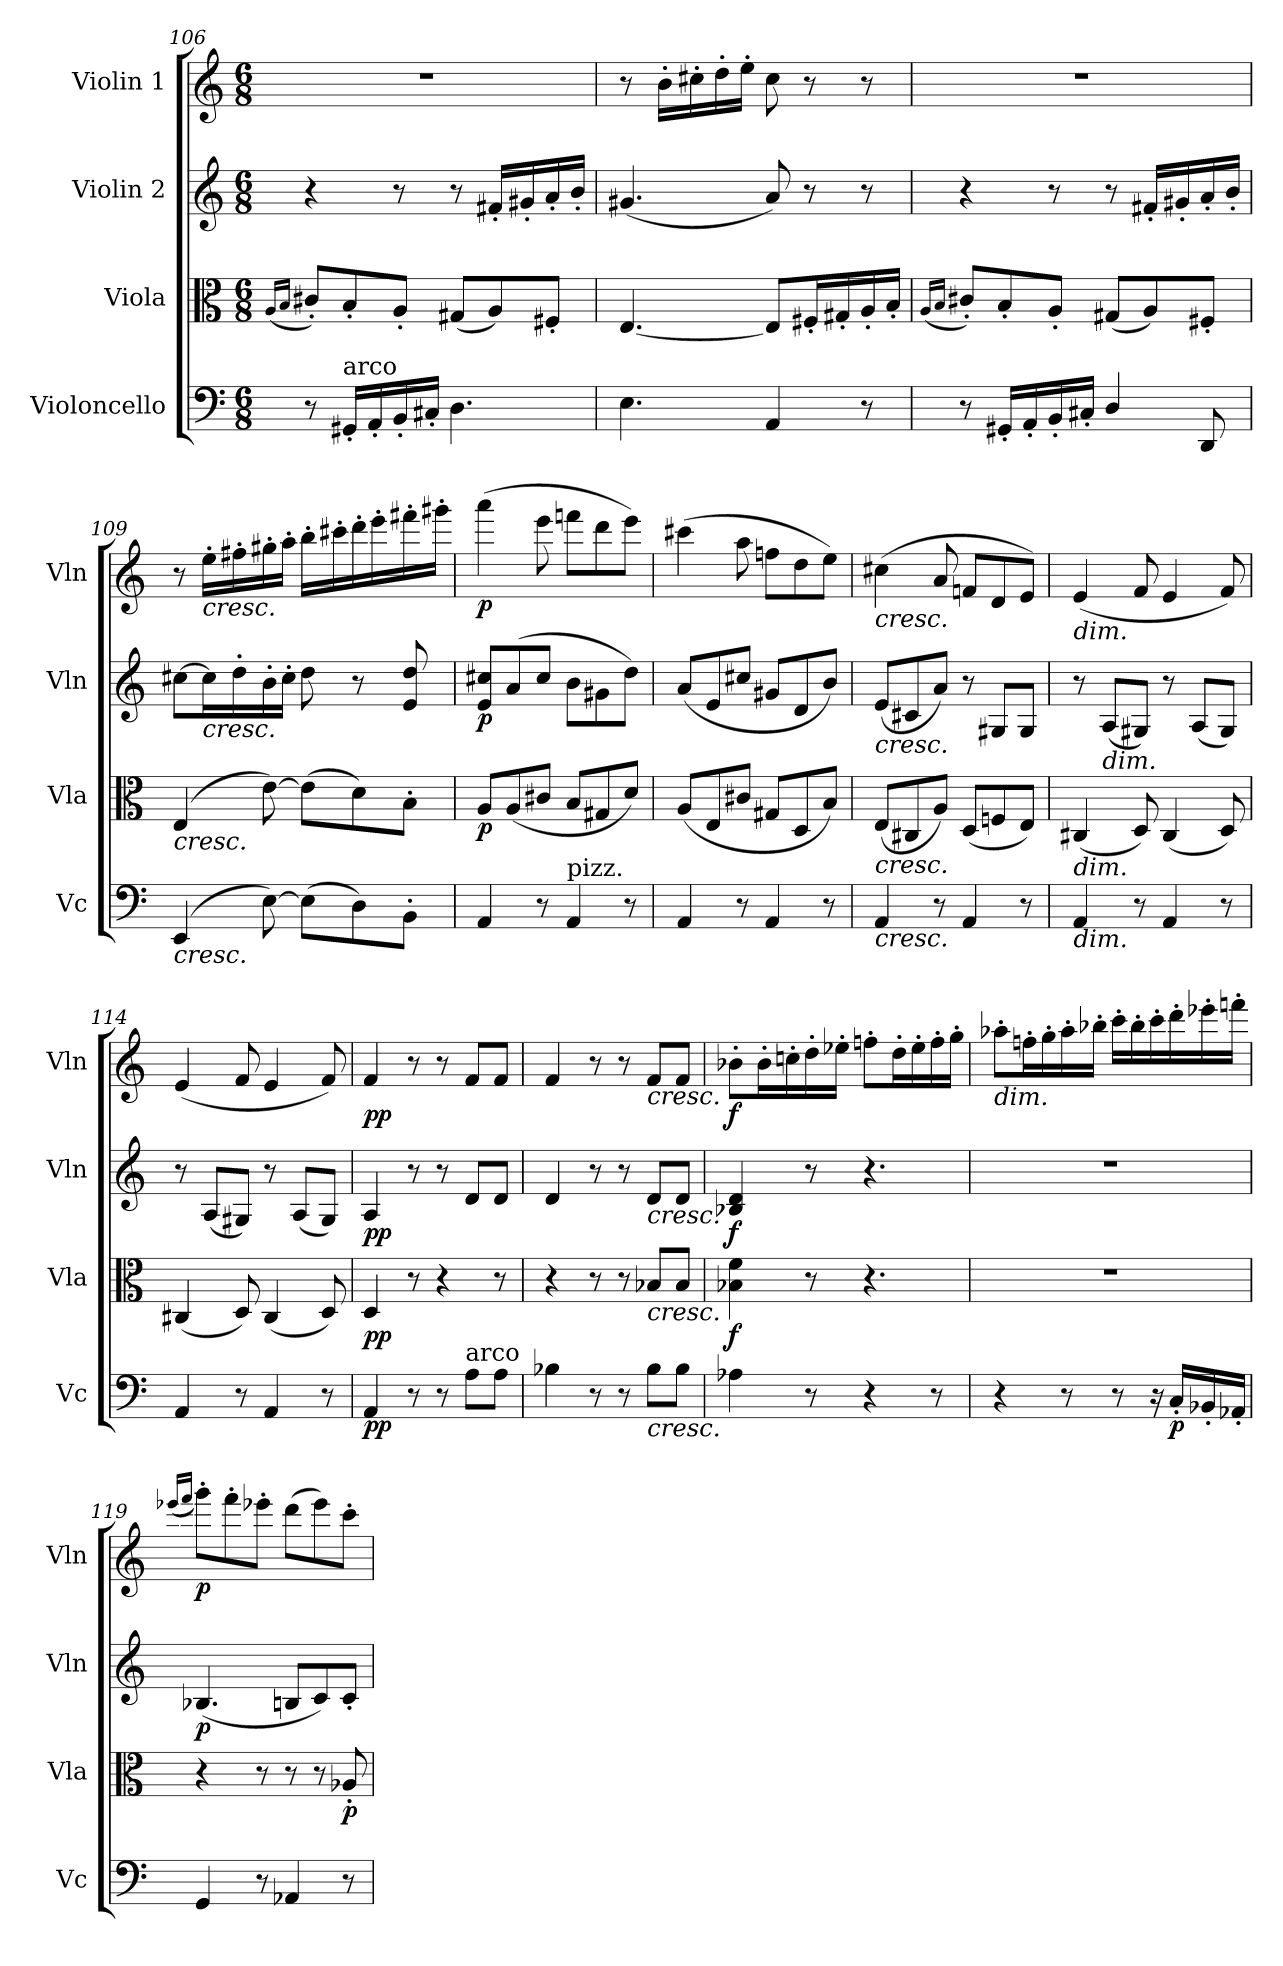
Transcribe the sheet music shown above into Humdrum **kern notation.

**kern	**dynam	**kern	**dynam	**kern	**dynam	**kern	**dynam
*part4	*part4	*part3	*part3	*part2	*part2	*part1	*part1
*staff4	*staff4	*staff3	*staff3	*staff2	*staff2	*staff1	*staff1
*I"Violoncello	*	*I"Viola	*	*I"Violin 2	*	*I"Violin 1	*
*I'Vc	*	*I'Vla	*	*I'Vln	*	*I'Vln	*
!!LO:PB:g=z
*clefF4	*	*clefC3	*	*clefG2	*	*clefG2	*
*k[]	*	*k[]	*	*k[]	*	*k[]	*
*M6/8	*	*M6/8	*	*M6/8	*	*M6/8	*
=106	=106	=106	=106	=106	=106	=106	=106
.	.	(<16qA/LL	.	.	.	.	.
.	.	16qB/JJ	.	.	.	.	.
8r	.	8c#X'/L)	.	4r	.	2.r	.
!LO:TX:a:t=arco	!	!	!	!	!	!	!
16GG#X'/LL	.	8B'/	.	.	.	.	.
16AA'/	.	.	.	.	.	.	.
16BB'/	.	8A'/J	.	8r	.	.	.
16C#X'/JJ	.	.	.	.	.	.	.
4.D\	.	(<8G#X/L	.	8r	.	.	.
.	.	8A/)	.	16f#X'/LL	.	.	.
.	.	.	.	16g#X'/	.	.	.
.	.	8F#X'/J	.	16a'/	.	.	.
.	.	.	.	16b'/JJ	.	.	.
!!LO:PB:g=z
=107	=107	=107	=107	=107	=107	=107	=107
4.E\	.	[<4.E/	.	(4.g#X/	.	8r	.
.	.	.	.	.	.	16b'\LL	.
.	.	.	.	.	.	16cc#X'\	.
.	.	.	.	.	.	16dd'\	.
.	.	.	.	.	.	16ee'\JJ	.
4AA/	.	8E/L]	.	8a/)	.	8cc#\	.
.	.	16F#X'/L	.	8r	.	8r	.
.	.	16G#X'/	.	.	.	.	.
8r	.	16A'/	.	8r	.	8r	.
.	.	16B'/JJ	.	.	.	.	.
=108	=108	=108	=108	=108	=108	=108	=108
.	.	(<16qA/LL	.	.	.	.	.
.	.	16qB/JJ	.	.	.	.	.
8r	.	8c#X'/L)	.	4r	.	2.r	.
16GG#X'/LL	.	8B'/	.	.	.	.	.
16AA'/	.	.	.	.	.	.	.
16BB'/	.	8A'/J	.	8r	.	.	.
16C#X'/JJ	.	.	.	.	.	.	.
4D/	.	(<8G#X/L	.	8r	.	.	.
.	.	8A/)	.	16f#X'/LL	.	.	.
.	.	.	.	16g#X'/	.	.	.
8DD/	.	8F#X'/J	.	16a'/	.	.	.
.	.	.	.	16b'/JJ	.	.	.
=109	=109	=109	=109	=109	=109	=109	=109
!	!	!LO:TX:b:i:t=cresc.	!	!	!	!	!
!LO:TX:b:i:t=cresc.	!	!	!	!	!	!	!
(>4EE/	.	(>4E/	.	[>8cc#X\L	.	8r	.
!	!	!	!	!	!	!LO:TX:b:i:t=cresc.	!
!	!	!	!	!LO:TX:b:i:t=cresc.	!	!	!
.	.	.	.	16cc#\L]	.	16ee'\LL	.
.	.	.	.	16dd'\	.	16ff#X'\	.
[>8E\)	.	[>8e\)	.	16b'\	.	16gg#X'\	.
.	.	.	.	16cc#'\JJ	.	16aa'\JJ	.
(>8E\L]	.	(>8e\L]	.	8dd\	.	16bb'\LL	.
.	.	.	.	.	.	16ccc#X'\	.
8D\)	.	8d\)	.	8r	.	16ddd'\	.
.	.	.	.	.	.	16eee'\	.
8BB'\J	.	8B'\J	.	8e/ 8dd/	.	16fff#X'\	.
.	.	.	.	.	.	16ggg#X'\JJ	.
=110	=110	=110	=110	=110	=110	=110	=110
!	!	!	!LO:DY:b	!	!LO:DY:b	!	!LO:DY:b
4AA/	.	8A/L	p	8e/ 8cc#X/L	p	(>4aaa\	p
.	.	(<8A/	.	(8a/	.	.	.
8r	.	8c#X/J	.	8cc#/J	.	8eee\	.
!LO:TX:a:t=pizz.	!	!	!	!	!	!	!
4AA/	.	8B/L	.	8b\L	.	8fffn\L	.
.	.	8G#X/	.	8g#X\	.	8ddd\	.
8r	.	8d/J)	.	8dd\J)	.	8eee\J)	.
=111	=111	=111	=111	=111	=111	=111	=111
4AA/	.	(<8A/L	.	(8a/L	.	(>4ccc#X\	.
.	.	8E/	.	8e/	.	.	.
8r	.	8c#X/J	.	8cc#X/J	.	8aa\	.
4AA/	.	8G#X/L	.	8g#X/L	.	8ffn\L	.
.	.	8D/	.	8d/	.	8dd\	.
8r	.	8B/J)	.	8b/J)	.	8ee\J)	.
!!LO:LB:g=z
=112	=112	=112	=112	=112	=112	=112	=112
!	!	!	!	!	!	!LO:TX:b:i:t=cresc.	!
!	!	!	!	!LO:TX:b:i:t=cresc.	!	!	!
!	!	!LO:TX:b:i:t=cresc.	!	!	!	!	!
!LO:TX:b:i:t=cresc.	!	!	!	!	!	!	!
4AA/	.	(<8E/L	.	(<8e/L	.	(4cc#X\	.
.	.	8C#X/	.	8c#X/	.	.	.
8r	.	8A/J)	.	8a/J)	.	8a/	.
4AA/	.	(<8D/L	.	8r	.	8fn/L	.
.	.	8Fn/	.	8G#X/L	.	8d/	.
8r	.	8E/J)	.	8G#/J	.	8e/J)	.
!!LO:LB:g=z
=113	=113	=113	=113	=113	=113	=113	=113
!	!	!	!	!	!	!LO:TX:b:i:t=dim.	!
!	!	!LO:TX:b:i:t=dim.	!	!	!	!	!
!LO:TX:b:i:t=dim.	!	!	!	!	!	!	!
4AA/	.	(<4C#X/	.	8r	.	(4e/	.
!	!	!	!	!LO:TX:b:i:t=dim.	!	!	!
.	.	.	.	(<8A/L	.	.	.
8r	.	8D/)	.	8G#X/J)	.	8f/	.
4AA/	.	(<4C#/	.	8r	.	4e/	.
.	.	.	.	(<8A/L	.	.	.
8r	.	8D/)	.	8G#/J)	.	8f/)	.
=114	=114	=114	=114	=114	=114	=114	=114
4AA/	.	(<4C#X/	.	8r	.	(4e/	.
.	.	.	.	(<8A/L	.	.	.
8r	.	8D/)	.	8G#X/J)	.	8f/	.
4AA/	.	(<4C#/	.	8r	.	4e/	.
.	.	.	.	(<8A/L	.	.	.
8r	.	8D/)	.	8G#/J)	.	8f/)	.
=115	=115	=115	=115	=115	=115	=115	=115
!	!LO:DY:b	!	!LO:DY:b	!	!LO:DY:b	!	!LO:DY:b
4AA/	pp	4D/	pp	4A/	pp	4f/	pp
8r	.	8r	.	8r	.	8r	.
8r	.	4r	.	8r	.	8r	.
!LO:TX:a:t=arco	!	!	!	!	!	!	!
8A\L	.	.	.	8d/L	.	8f/L	.
8A\J	.	8r	.	8d/J	.	8f/J	.
=116	=116	=116	=116	=116	=116	=116	=116
4B-X\	.	4r	.	4d/	.	4f/	.
8r	.	8r	.	8r	.	8r	.
8r	.	8r	.	8r	.	8r	.
!	!	!	!	!	!	!LO:TX:b:i:t=cresc.	!
!	!	!	!	!LO:TX:b:i:t=cresc.	!	!	!
!	!	!LO:TX:b:i:t=cresc.	!	!	!	!	!
!LO:TX:b:i:t=cresc.	!	!	!	!	!	!	!
8B-\L	.	8B-X/L	.	8d/L	.	8f/L	.
8B-\J	.	8B-/J	.	8d/J	.	8f/J	.
=117	=117	=117	=117	=117	=117	=117	=117
!	!	!	!LO:DY:b	!	!LO:DY:b	!	!LO:DY:b
4A-X\	.	4B-X\ 4f\	f	4B-X/ 4d/	f	8b-X'\L	f
.	.	.	.	.	.	16b-'\L	.
.	.	.	.	.	.	16ccn'\	.
8r	.	8r	.	8r	.	16dd'\	.
.	.	.	.	.	.	16ee-X'\JJ	.
4r	.	4.r	.	4.r	.	8ffn'\L	.
.	.	.	.	.	.	16dd'\L	.
.	.	.	.	.	.	16ee-'\	.
8r	.	.	.	.	.	16ff'\	.
.	.	.	.	.	.	16gg'\JJ	.
=118	=118	=118	=118	=118	=118	=118	=118
!	!	!	!	!	!	!LO:TX:b:i:t=dim.	!
4r	.	2.r	.	2.r	.	8aa-X'\L	.
.	.	.	.	.	.	16ffn'\L	.
.	.	.	.	.	.	16gg'\	.
8r	.	.	.	.	.	16aa-'\	.
.	.	.	.	.	.	16bb-X'\JJ	.
8r	.	.	.	.	.	16ccc'\LL	.
.	.	.	.	.	.	16bb-'\	.
16r	.	.	.	.	.	16ccc'\	.
!	!LO:DY:b	!	!	!	!	!	!
16C'/LL	p	.	.	.	.	16ddd'\	.
16BB-X'/	.	.	.	.	.	16eee-X'\	.
16AA-X'/JJ	.	.	.	.	.	16fffn'\JJ	.
!!LO:LB:g=z
=119	=119	=119	=119	=119	=119	=119	=119
.	.	.	.	.	.	(16qeee-X/LL	.
.	.	.	.	.	.	16qfff/JJ	.
!	!	!	!	!	!LO:DY:b	!	!LO:DY:b
4GG/	.	4r	.	(<4.B-X/	p	8ggg'\L)	p
.	.	.	.	.	.	8fff'\	.
8r	.	8r	.	.	.	8eee-'\J	.
4AA-X/	.	8r	.	8Bn/L	.	(8ddd\L	.
.	.	8r	.	8c/)	.	8eee-\)	.
!	!	!	!LO:DY:b	!	!	!	!
8r	.	8A-X'/	p	8c'/J	.	8ccc'\J	.
=	=	=	=	=	=	=	=
*-	*-	*-	*-	*-	*-	*-	*-
